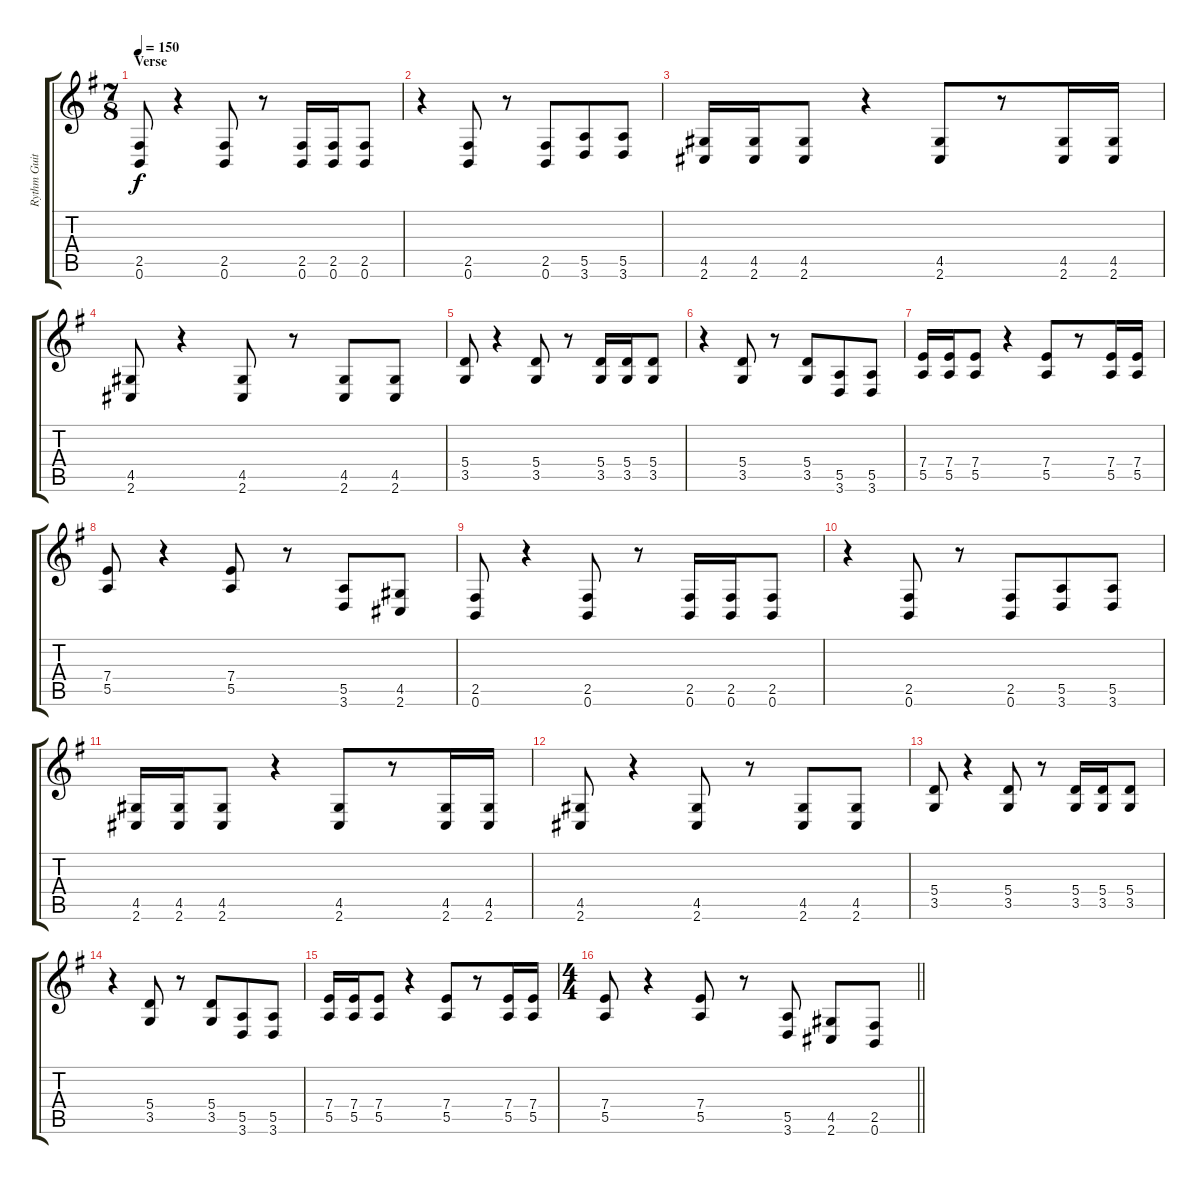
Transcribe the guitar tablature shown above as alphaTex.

\track ("Rythm Guitar 2" "Rythm Guit") {instrument distortionguitar}
\staff {score tabs}
\tuning (B3 Gb3 D3 A2 E2 B1) {hide}
\ts (7 8)
\section ("" "Verse")
\tempo 150
\clef g2
\ks g
(2.5 0.6).8{dy f} r.4 (2.5 0.6).8 r.8 (2.5 0.6).16 (2.5 0.6).16{beam merge} (2.5 0.6).8 |
r.4 (2.5 0.6).8 r.8 (2.5 0.6).8 (5.5 3.6).8 (5.5 3.6).8 |
(4.5 2.6).16 (4.5 2.6).16{beam merge} (4.5 2.6).8 r.4 (4.5 2.6).8 r.8 (4.5 2.6).16 (4.5 2.6).16 |
(4.5 2.6).8 r.4 (4.5 2.6).8 r.8 (4.5 2.6).8 (4.5 2.6).8 |
(5.4 3.5).8 r.4 (5.4 3.5).8 r.8 (5.4 3.5).16 (5.4 3.5).16{beam merge} (5.4 3.5).8 |
r.4 (5.4 3.5).8 r.8 (5.4 3.5).8 (5.5 3.6).8 (5.5 3.6).8 |
(7.4 5.5).16 (7.4 5.5).16{beam merge} (7.4 5.5).8 r.4 (7.4 5.5).8 r.8 (7.4 5.5).16 (7.4 5.5).16 |
(7.4 5.5).8 r.4 (7.4 5.5).8 r.8 (5.5 3.6).8 (4.5 2.6).8 |
(2.5 0.6).8 r.4 (2.5 0.6).8 r.8 (2.5 0.6).16 (2.5 0.6).16{beam merge} (2.5 0.6).8 |
r.4 (2.5 0.6).8 r.8 (2.5 0.6).8 (5.5 3.6).8 (5.5 3.6).8 |
(4.5 2.6).16 (4.5 2.6).16{beam merge} (4.5 2.6).8 r.4 (4.5 2.6).8 r.8 (4.5 2.6).16 (4.5 2.6).16 |
(4.5 2.6).8 r.4 (4.5 2.6).8 r.8 (4.5 2.6).8 (4.5 2.6).8 |
(5.4 3.5).8 r.4 (5.4 3.5).8 r.8 (5.4 3.5).16 (5.4 3.5).16{beam merge} (5.4 3.5).8 |
r.4 (5.4 3.5).8 r.8 (5.4 3.5).8 (5.5 3.6).8 (5.5 3.6).8 |
(7.4 5.5).16 (7.4 5.5).16{beam merge} (7.4 5.5).8 r.4 (7.4 5.5).8 r.8 (7.4 5.5).16 (7.4 5.5).16 |
\ts (4 4)
\barLineRight lightlight
(7.4 5.5).8 r.4 (7.4 5.5).8 r.8 (5.5 3.6).8 (4.5 2.6).8 (2.5 0.6).8
